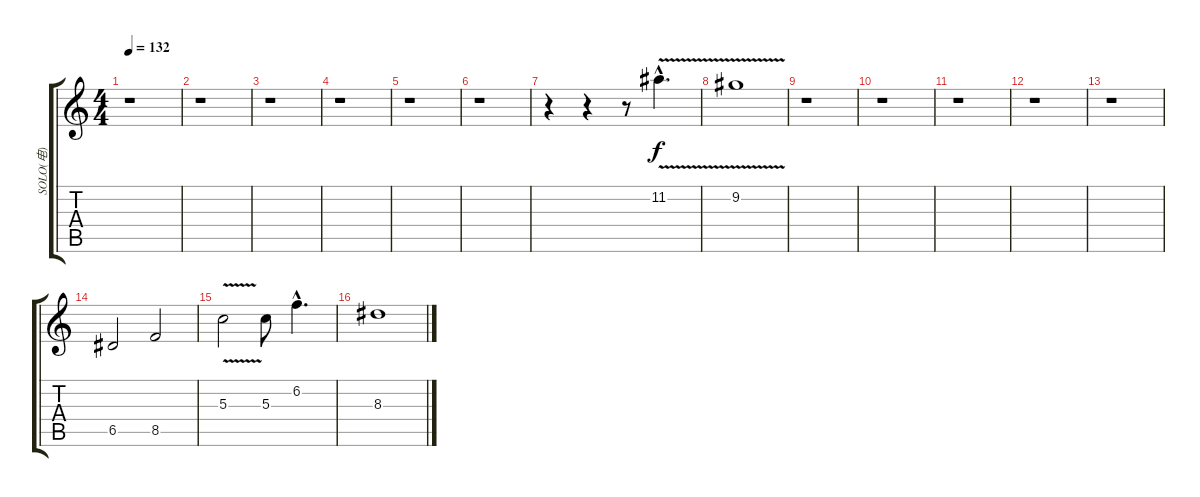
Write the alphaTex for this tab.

\track ("SOLO(电)" "SOLO(电)") {instrument overdrivenguitar}
\staff {score tabs}
\tuning (E4 B3 G3 D3 A2 E2) {hide}
\ts (4 4)
\tempo 132
\clef g2
\ks c
r.1{dy f} |
r.1 |
r.1 |
r.1 |
r.1 |
r.1 |
r.4 r.4 r.8 11.2{v hac}.4{d} |
9.2{v}.1 |
r.1 |
r.1 |
r.1 |
r.1 |
r.1 |
6.5.2 8.5.2 |
5.3{v}.2 5.3.8 6.2{hac}.4{d} |
8.3.1
